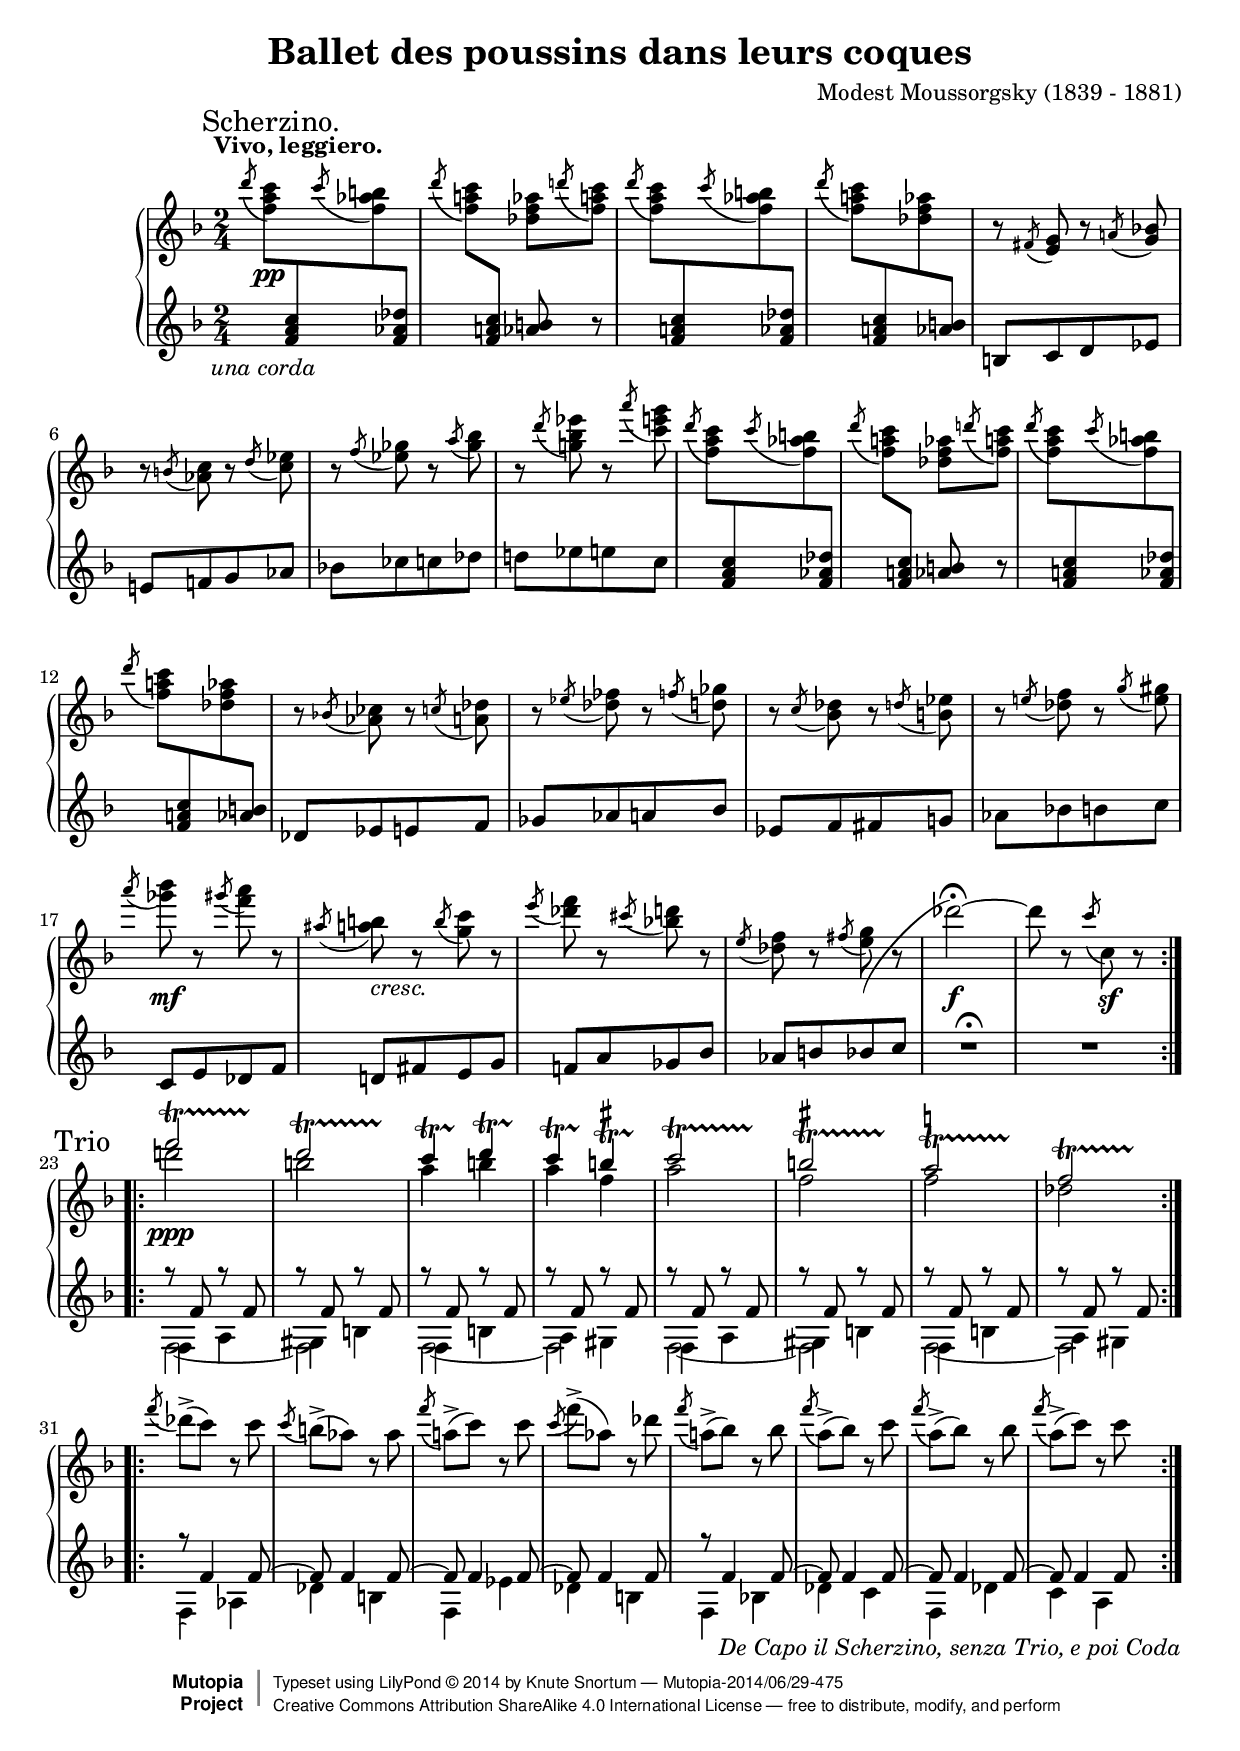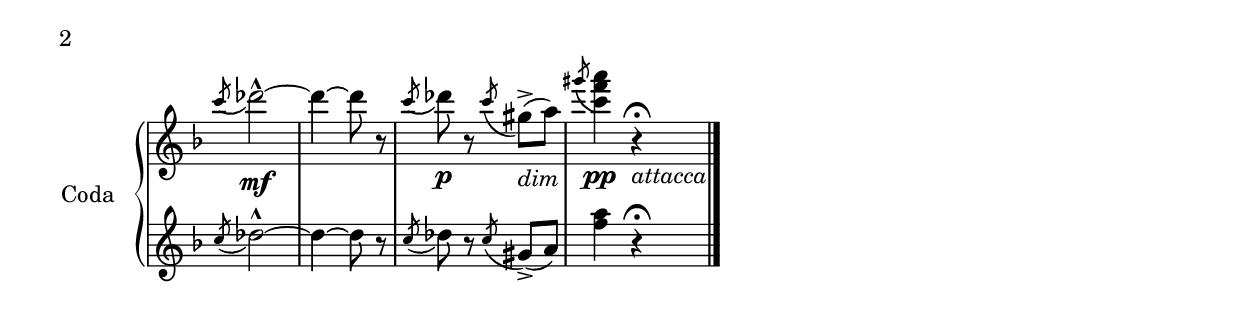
\version "2.18.2"
\language "english"

\header {
  title        = "Ballet des poussins dans leurs coques"
  composer     = "Modest Moussorgsky (1839 - 1881)"
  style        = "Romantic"
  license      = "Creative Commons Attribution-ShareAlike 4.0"
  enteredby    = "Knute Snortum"
  date         = "1874"
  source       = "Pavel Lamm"

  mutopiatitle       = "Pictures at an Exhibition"
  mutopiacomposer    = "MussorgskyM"
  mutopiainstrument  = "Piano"
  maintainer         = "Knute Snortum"
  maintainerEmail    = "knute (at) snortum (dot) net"
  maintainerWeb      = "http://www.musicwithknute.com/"

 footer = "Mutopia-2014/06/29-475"
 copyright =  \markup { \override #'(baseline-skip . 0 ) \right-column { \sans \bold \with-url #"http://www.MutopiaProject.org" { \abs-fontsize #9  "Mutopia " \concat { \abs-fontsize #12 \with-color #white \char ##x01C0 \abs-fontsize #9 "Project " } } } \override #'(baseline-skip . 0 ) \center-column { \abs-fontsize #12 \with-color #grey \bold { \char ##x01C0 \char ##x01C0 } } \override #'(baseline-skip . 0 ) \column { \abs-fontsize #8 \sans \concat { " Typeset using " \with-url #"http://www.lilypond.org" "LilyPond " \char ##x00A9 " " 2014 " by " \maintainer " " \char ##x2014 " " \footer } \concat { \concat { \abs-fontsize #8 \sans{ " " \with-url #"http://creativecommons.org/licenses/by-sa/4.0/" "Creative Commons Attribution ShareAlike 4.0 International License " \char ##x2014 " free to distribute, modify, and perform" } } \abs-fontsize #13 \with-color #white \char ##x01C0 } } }
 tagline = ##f
}

scherzino = {
  \once
  \override Score.RehearsalMark.self-alignment-X = #LEFT
  \mark "Scherzino."
}

trio = {
  \once
  \override Score.RehearsalMark.X-offset = -0.5
  \mark "Trio"
}

daCapoAdjust = {
  \override TextScript.X-offset = -38
  \override TextScript.Y-offset = -3
}

daCapo = \markup { \italic "De Capo il Scherzino, senza Trio, e poi Coda" }
cres = \markup { \italic "cresc." }
dimin = \markup { \italic "dim" }
attacca = \markup { \italic "attacca  " }

staffUp = \change Staff = "up"
staffDown = \change Staff = "down"

highVoice = \relative c''' {
  \tempo "Vivo, leggiero."
  \scherzino
  | \acciaccatura { d8 } <f, a c>8 [ \pp \staffDown <f, a c> \staffUp
    \acciaccatura { c''8 } <f, af b> \staffDown <f, af df> ] \staffUp
  | \acciaccatura { d''8 } <f, a c>8 \staffDown <f, a c> \staffUp
    <df' f af> [ \acciaccatura { d'8 } <f, a c> ]
  | \acciaccatura { d'8 } <f, a c>8 [ \staffDown <f, a c> \staffUp
    \acciaccatura { c''8 } <f, af b> \staffDown <f, af df> ] \staffUp
  | \acciaccatura { d''8 } <f, a c>8 [ \staffDown <f, a c> \staffUp
    <df' f af> \staffDown <af b> ] \staffUp
  | r8 \acciaccatura { fs8 } <e g> r \acciaccatura { a8 } <g bf>
  | r8 \acciaccatura { b8 } <af c> r \acciaccatura { d8 } <c ef>
  | r8 \acciaccatura { f8 } <ef gf> r \acciaccatura { a8 } <gf bf>

  \barNumberCheck #8
  | r8 \acciaccatura { d'8 } <g, bf ef> r \acciaccatura { a'8 } <c, e g>
  | \acciaccatura { d8 } <f, a c>8 [ \staffDown <f, a c> \staffUp
    \acciaccatura { c''8 } <f, af b> \staffDown <f, af df> ] \staffUp
  | \acciaccatura { d''8 } <f, a c>8 \staffDown <f, a c> \staffUp
    <df' f af> [ \acciaccatura { d'8 } <f, a c> ]
  | \acciaccatura { d'8 } <f, a c>8 [ \staffDown <f, a c> \staffUp
    \acciaccatura { c''8 } <f, af b> \staffDown <f, af df> ] \staffUp
  | \acciaccatura { d''8 } <f, a c>8 [ \staffDown <f, a c> \staffUp
    <df' f af> \staffDown <af b> ] \staffUp
  | r8 \acciaccatura { bf8 } <af cf> r \acciaccatura { c8 } <a df>
  | r8 \acciaccatura { ef'8 } <df ff> r \acciaccatura { f8 } <d gf>
  | r8 \acciaccatura { c8 } <bf df> r \acciaccatura { d8 }  <b ef>
  
  \barNumberCheck #16
  | r8 \acciaccatura { e8 } <df f> r \acciaccatura { g8 } <e gs>
  | \acciaccatura { a'8 } <gf bf>8 \mf r \acciaccatura { gs8 } <f a> r
  | \acciaccatura { as,8 } <a b>8 _\cres r \acciaccatura { b8 } <g c> r
  | \acciaccatura { e'8 } <df f>8 r \acciaccatura { cs8 } <bf d> r
  | \acciaccatura { e,8 } <df f>8 r \acciaccatura { fs8 } <e g> r
  | s2 
  | s2 
}

highVoiceMidi = \relative c''' {
  | \acciaccatura { d8 } <f, a c>8 [   <f, a c> 
    \acciaccatura { c''8 } <f, af b>  <f, af df> ] 
  | \acciaccatura { d''8 } <f, a c>8  <f, a c> 
    <df' f af> [ \acciaccatura { d'8 } <f, a c> ]
  | \acciaccatura { d'8 } <f, a c>8 [  <f, a c> 
    \acciaccatura { c''8 } <f, af b>  <f, af df> ] 
  | \acciaccatura { d''8 } <f, a c>8 [  <f, a c> 
    <df' f af>  <af b> ] 
  | r8 \acciaccatura { fs8 } <e g> r \acciaccatura { a8 } <g bf>
  | r8 \acciaccatura { b8 } <af c> r \acciaccatura { d8 } <c ef>
  | r8 \acciaccatura { f8 } <ef gf> r \acciaccatura { a8 } <gf bf>

  % bar 8
  | r8 \acciaccatura { d'8 } <g, bf ef> r \acciaccatura { a'8 } <c, e g>
  | \acciaccatura { d8 } <f, a c>8 [  <f, a c> 
    \acciaccatura { c''8 } <f, af b>  <f, af df> ] 
  | \acciaccatura { d''8 } <f, a c>8  <f, a c> 
    <df' f af> [ \acciaccatura { d'8 } <f, a c> ]
  | \acciaccatura { d'8 } <f, a c>8 [  <f, a c> 
    \acciaccatura { c''8 } <f, af b>  <f, af df> ] 
  | \acciaccatura { d''8 } <f, a c>8 [  <f, a c> 
    <df' f af>  <af b> ] 
  | r8 \acciaccatura { bf8 } <af cf> r \acciaccatura { c8 } <a df>
  | r8 \acciaccatura { ef'8 } <df ff> r \acciaccatura { f8 } <d gf>
  | r8 \acciaccatura { c8 } <bf df> r \acciaccatura { d8 }  <b ef>
  
  % bar 16
  | r8 \acciaccatura { e8 } <df f> r \acciaccatura { g8 } <e gs>
  | \acciaccatura { a'8 } <gf bf>8 \mf r \acciaccatura { gs8 } <f a> r
  | \acciaccatura { as,8 } <a b>8 _\cres r \acciaccatura { b8 } <g c> r
  | \acciaccatura { e'8 } <df f>8 r \acciaccatura { cs8 } <bf d> r
  | \acciaccatura { e,8 } <df f>8 r \acciaccatura { fs8 } <e g> r
  | s2 
  | s2 
}

lowVoice = \relative c'' {
  | \acciaccatura { s8 } s2 \unaCorda
  | s4 <af b>8 r
  | s2 * 2
  | b,8 [ c d ef ]
  | e8 [ f g af ]
  | bf8 [ cf c df ]

  \barNumberCheck #8
  | d [ ef e c ]
  | s2
  | s4 <af b>8 r
  | s2 * 2
  | df,8 [ ef e f ]
  | gf8 [ af a bf ]
  | ef,8 [ f fs g ]

  \barNumberCheck #16
  | af8 [ bf b c ]
  | c,8 [ e df f ]
  | d [ fs e g ]
  | f [ a gf bf ]
  << { af [ b bf ( c  ] 
       \oneVoice
       | \staffUp df'2 ) ~ \f \fermata
       | df8 r \acciaccatura { c8 } c,8 \sf r \break
     } \\ {
       \oneVoice
       | s2 | R2 \fermataMarkup | R2
     }
  >>
}

lowVoiceMidi = \relative c'' {
  | \acciaccatura { s8 } s2 \unaCorda
  | s4 <af b>8 r
  | s2 * 2
  | b,8 [ c d ef ]
  | e8 [ f g af ]
  | bf8 [ cf c df ]

  % bar 8
  | d [ ef e c ]
  | s2
  | s4 <af b>8 r
  | s2 * 2
  | df,8 [ ef e f ]
  | gf8 [ af a bf ]
  | ef,8 [ f fs g ]

  % bar 16
  | af8 [ bf b c ]
  | c,8 [ e df f ]
  | d [ fs e g ]
  | f [ a gf bf ]
  << { af [ b bf ( c  ] 
       \oneVoice
       | df'2 ) ~ 
       | df8 r \acciaccatura { c8 } c,8 \sf r \break
     } \\ {
       \oneVoice
       | s2 | R2 \fermataMarkup | R2
     }
  >>
}

highVoiceTwo = \relative c''' {
  \trio
  \override TrillSpanner.X-extent = #'( 1 . 1 )
  \override TrillSpanner.Y-extent = #'( -2 . 0 )
  \override TrillSpanner.bound-details.right.padding = 1.9
  | f2 \startTrillSpan \ppp
  | d2 \startTrillSpan 
  | c4 \startTrillSpan d \startTrillSpan
  | c4 \startTrillSpan b \startTrillSpan ^\markup { \sharp }
  | c2 \startTrillSpan 
  | b2 \startTrillSpan ^\markup { \sharp }
  | a2 \startTrillSpan ^\markup { \natural }
  | f2 \startTrillSpan \break
}

upperMiddleTwo = \relative c''' {
  | d2 
  | b2
  | a4 b
  | a4 f
  | a2
  | f2
  | f2
  | df2
}

lowerMiddleTwo = \relative c' {
  \repeat unfold 8 { r8 f r f }
}

lowVoiceTwoA = \relative c {
  | f2 ~ f 
  | f2 ~ f 
  | f2 ~ f 
  | f2 ~ f
}

lowVoiceTwoB = \relative c {
  | f4 a gs b 
  | f4 b a gs
  | f4 a gs b 
  | f4 b a gs
}

highVoiceThree = \relative c''' {
  | \acciaccatura { f8 } df8-> ( c ) r c
  | \acciaccatura { c8 } b8-> ( af ) r af
  | \acciaccatura { f'8 } a,8-> ( c ) r c
  | \acciaccatura { c8 } f8-> ( af, ) r df 
  | \acciaccatura { f8 } a,-> ( bf ) r bf
  | \acciaccatura { f'8 } a,-> ( bf ) r c
  | \acciaccatura { f8 } a,-> ( bf ) r bf
  | \acciaccatura { f'8 } a,8-> ( c ) r c
}

lowerMiddleThree = \relative c' {
  | r8 f4 f8 ~
  | f8 f4 f8 ~
  | f8 f4 f8 ~
  | f8 f4 f8
  | r8 f4 f8 ~
  | f8 f4 f8 ~
  | f8 f4 f8 ~
  | f8 f4 \daCapoAdjust f8 _\daCapo
}

lowVoiceThree = \relative c {
  | \acciaccatura { s8 }  \stemDown f4 af
  | df4 b
  | f4 ef'
  | df4 b
  | f4 bf
  | df4 c 
  | f,4 df' 
  | c4 a 
}

global = {
  \key f \major
  \time 2/4
  \accidentalStyle piano
}

% No MIDI output

\score {
  \new PianoStaff <<
    \new Staff = "up" {
      \global
      \repeat volta 2 { \highVoice }
      \repeat volta 2 {
        <<
          \new Voice { \voiceOne \highVoiceTwo }
          \new Voice { \voiceTwo \upperMiddleTwo }
        >>
      }
      \repeat volta 2 { \highVoiceThree }
    }
    \new Staff = "down" {
      \global
      \repeat volta 2 { \lowVoice }
      \repeat volta 2 {
        <<
          \new Voice { \voiceOne \lowerMiddleTwo }
          \new Voice { \voiceFour \lowVoiceTwoA }
          \new Voice { \voiceTwo \lowVoiceTwoB }
        >>
      }
      \repeat volta 2 {
        <<
          \new Voice { \voiceThree \lowerMiddleThree }
          \new Voice { \voiceFour \lowVoiceThree }
        >>
      }
    }
  >>
  \layout {
  }
}

% Coda

highVoiceCoda = \relative c''' {
  | \acciaccatura { c8 } df2-^ ~ \mf
  | df4 ~ df8 r
  | \acciaccatura { c8 } df8 \p r \acciaccatura { c8 } gs-> _\dimin ( a )
  | \acciaccatura { gs'8 } <c, f a>4 \pp r _\attacca \fermata
  \bar "|."
}

highVoiceCodaMidi = \relative c''' {
  | \acciaccatura { c8 } df2-^ ~ \mf
  | df4 ~ df8 r
  | \acciaccatura { c8 } df8 \p r \acciaccatura { c8 } gs-> _\dimin ( a )
  | \acciaccatura { gs'8 } <c, f a>4 \pp r _\attacca \fermata
  \bar "|."
}

lowVoiceCoda = \relative c'' {
  | \acciaccatura { c8 } df2-^ ~
  | df4 ~ df8 r
  | \acciaccatura { c8 } df8 r \acciaccatura { c8 } gs-> ( a )
  | <f' a>4 r \fermata
}

lowVoiceCodaMidi = \relative c'' {
  | \acciaccatura { c8 } df2-^ ~
  | df4 ~ df8 r
  | \acciaccatura { c8 } df8 r \acciaccatura { c8 } gs-> ( a )
  | <f' a>4 r \fermata
}

globalCoda = {
  \key f \major
  \time 2/4
  \omit Staff.TimeSignature
}

% No MIDI output

\score {
  \new PianoStaff \with {
    instrumentName = #"Coda"
  }<<
    \new Staff {
      \globalCoda
      \highVoiceCoda
    }
    \new Staff {
      \globalCoda
      \lowVoiceCoda
    }
  >>
  \layout {
  }
}

% MIDI output only

globalMidi = {
  \time 2/4
  \partial 2
  \skip 2
}

\score {
  <<
    {
      \globalMidi
      \repeat unfold 2 { \highVoiceMidi }
      \repeat unfold 2 {
        <<
          \new Voice { \voiceOne \highVoiceTwo }
          \new Voice { \voiceTwo \upperMiddleTwo }
        >>
      }
      \repeat unfold 2 { \highVoiceThree }
      \highVoiceMidi
      \highVoiceCodaMidi
    }
    {
      \globalMidi
      \repeat unfold 2 { \lowVoiceMidi }
      \repeat unfold 2 {
        <<
          \new Voice { \voiceOne \lowerMiddleTwo }
          \new Voice { \voiceFour \lowVoiceTwoA }
          \new Voice { \voiceTwo \lowVoiceTwoB }
        >>
      }
      \repeat unfold 2 {
        <<
          \new Voice { \voiceThree \lowerMiddleThree }
          \new Voice { \voiceFour \lowVoiceThree }
        >>
      }
      \lowVoiceMidi
      \highVoiceCodaMidi
    }
  >>
  \midi {
    \tempo 4 = 160
  }
}
